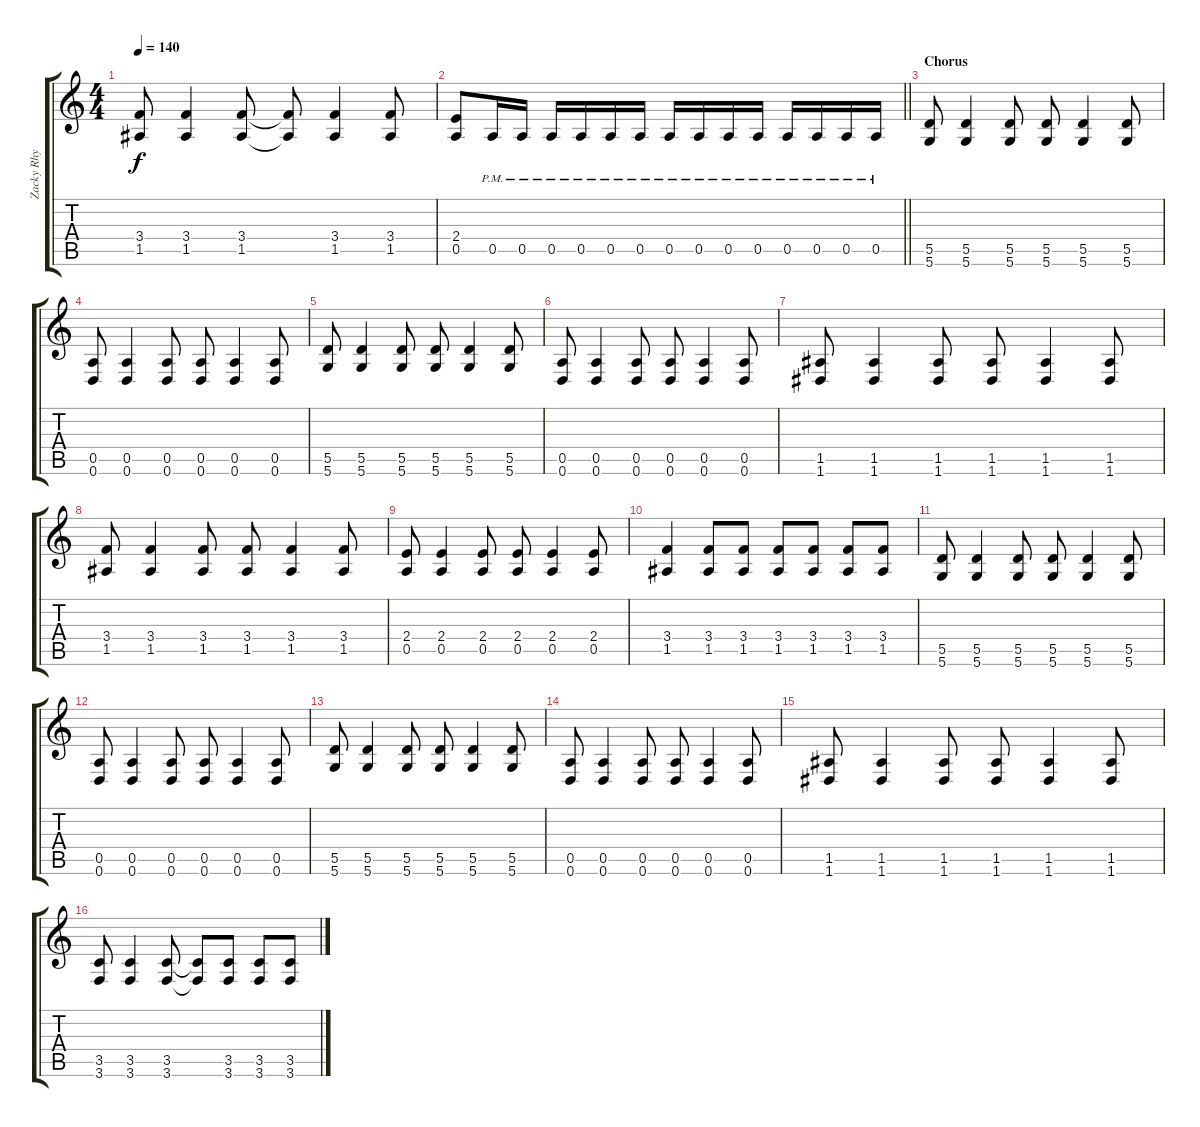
\track ("Zacky Rhy" "Zacky Rhy") {instrument distortionguitar}
\staff {score tabs}
\tuning (E4 B3 G3 D3 A2 D2) {hide}
\ts (4 4)
\tempo 140
\clef g2
\ks c
(3.4 1.5).8{dy f} (3.4 1.5).4 (3.4 1.5).8 (3.4{t} 1.5{t}).8 (3.4 1.5).4 (3.4 1.5).8 |
\barLineRight lightlight
(2.4 0.5).8 0.5{pm}.16 0.5{pm}.16 0.5{pm}.16 0.5{pm}.16 0.5{pm}.16 0.5{pm}.16 0.5{pm}.16 0.5{pm}.16 0.5{pm}.16 0.5{pm}.16 0.5{pm}.16 0.5{pm}.16 0.5{pm}.16 0.5{pm}.16 |
\section ("" "Chorus")
(5.5 5.6).8 (5.5 5.6).4 (5.5 5.6).8 (5.5 5.6).8 (5.5 5.6).4 (5.5 5.6).8 |
(0.5 0.6).8 (0.5 0.6).4 (0.5 0.6).8 (0.5 0.6).8 (0.5 0.6).4 (0.5 0.6).8 |
(5.5 5.6).8 (5.5 5.6).4 (5.5 5.6).8 (5.5 5.6).8 (5.5 5.6).4 (5.5 5.6).8 |
(0.5 0.6).8 (0.5 0.6).4 (0.5 0.6).8 (0.5 0.6).8 (0.5 0.6).4 (0.5 0.6).8 |
(1.5 1.6).8 (1.5 1.6).4 (1.5 1.6).8 (1.5 1.6).8 (1.5 1.6).4 (1.5 1.6).8 |
(3.4 1.5).8 (3.4 1.5).4 (3.4 1.5).8 (3.4 1.5).8 (3.4 1.5).4 (3.4 1.5).8 |
(2.4 0.5).8 (2.4 0.5).4 (2.4 0.5).8 (2.4 0.5).8 (2.4 0.5).4 (2.4 0.5).8 |
(3.4 1.5).4 (3.4 1.5).8 (3.4 1.5).8 (3.4 1.5).8 (3.4 1.5).8 (3.4 1.5).8 (3.4 1.5).8 |
(5.5 5.6).8 (5.5 5.6).4 (5.5 5.6).8 (5.5 5.6).8 (5.5 5.6).4 (5.5 5.6).8 |
(0.5 0.6).8 (0.5 0.6).4 (0.5 0.6).8 (0.5 0.6).8 (0.5 0.6).4 (0.5 0.6).8 |
(5.5 5.6).8 (5.5 5.6).4 (5.5 5.6).8 (5.5 5.6).8 (5.5 5.6).4 (5.5 5.6).8 |
(0.5 0.6).8 (0.5 0.6).4 (0.5 0.6).8 (0.5 0.6).8 (0.5 0.6).4 (0.5 0.6).8 |
(1.5 1.6).8 (1.5 1.6).4 (1.5 1.6).8 (1.5 1.6).8 (1.5 1.6).4 (1.5 1.6).8 |
(3.5 3.6).8 (3.5 3.6).4 (3.5 3.6).8 (3.5{t} 3.6{t}).8 (3.5 3.6).8 (3.5 3.6).8 (3.5 3.6).8
